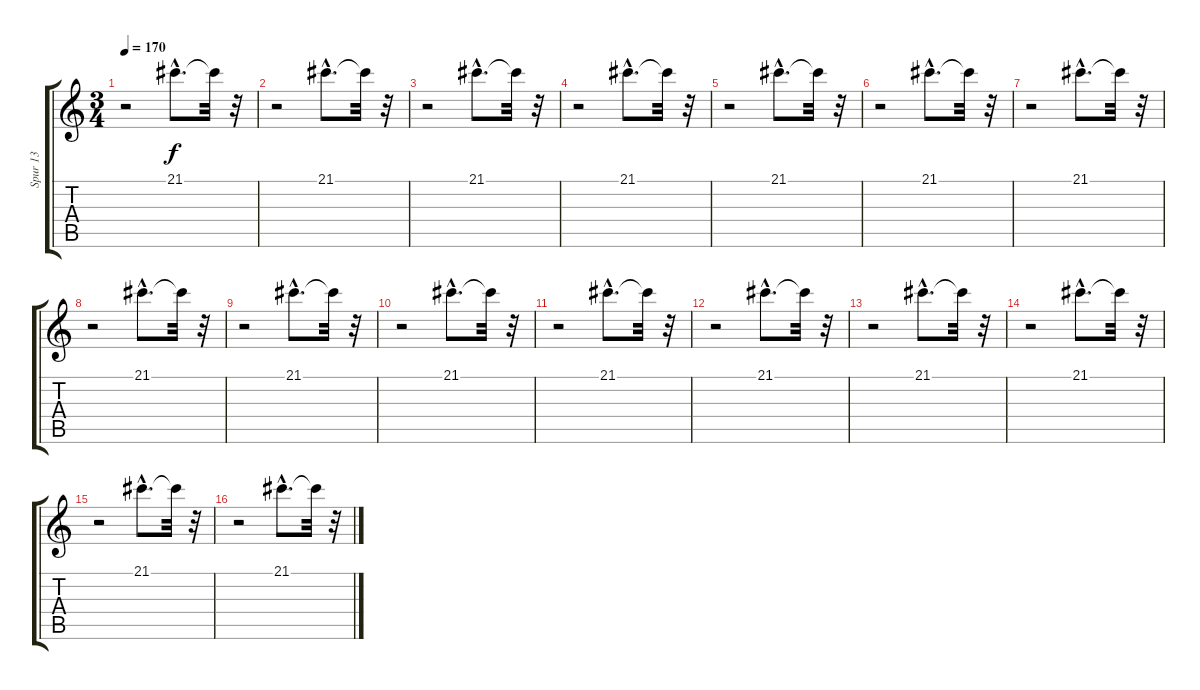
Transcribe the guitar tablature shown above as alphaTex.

\track ("Spur 13" "Spur 13") {instrument musicbox}
\staff {score tabs}
\tuning (E4 B3 G3 D3 A2 E2) {hide}
\ts (3 4)
\tempo 170
\clef g2
\ks c
r.2{dy f} 21.1{hac}.8{d} 21.1{t}.32 r.32 |
r.2 21.1{hac}.8{d} 21.1{t}.32 r.32 |
r.2 21.1{hac}.8{d} 21.1{t}.32 r.32 |
r.2 21.1{hac}.8{d} 21.1{t}.32 r.32 |
r.2 21.1{hac}.8{d} 21.1{t}.32 r.32 |
r.2 21.1{hac}.8{d} 21.1{t}.32 r.32 |
r.2 21.1{hac}.8{d} 21.1{t}.32 r.32 |
r.2 21.1{hac}.8{d} 21.1{t}.32 r.32 |
r.2 21.1{hac}.8{d} 21.1{t}.32 r.32 |
r.2 21.1{hac}.8{d} 21.1{t}.32 r.32 |
r.2 21.1{hac}.8{d} 21.1{t}.32 r.32 |
r.2 21.1{hac}.8{d} 21.1{t}.32 r.32 |
r.2 21.1{hac}.8{d} 21.1{t}.32 r.32 |
r.2 21.1{hac}.8{d} 21.1{t}.32 r.32 |
r.2 21.1{hac}.8{d} 21.1{t}.32 r.32 |
r.2 21.1{hac}.8{d} 21.1{t}.32 r.32
